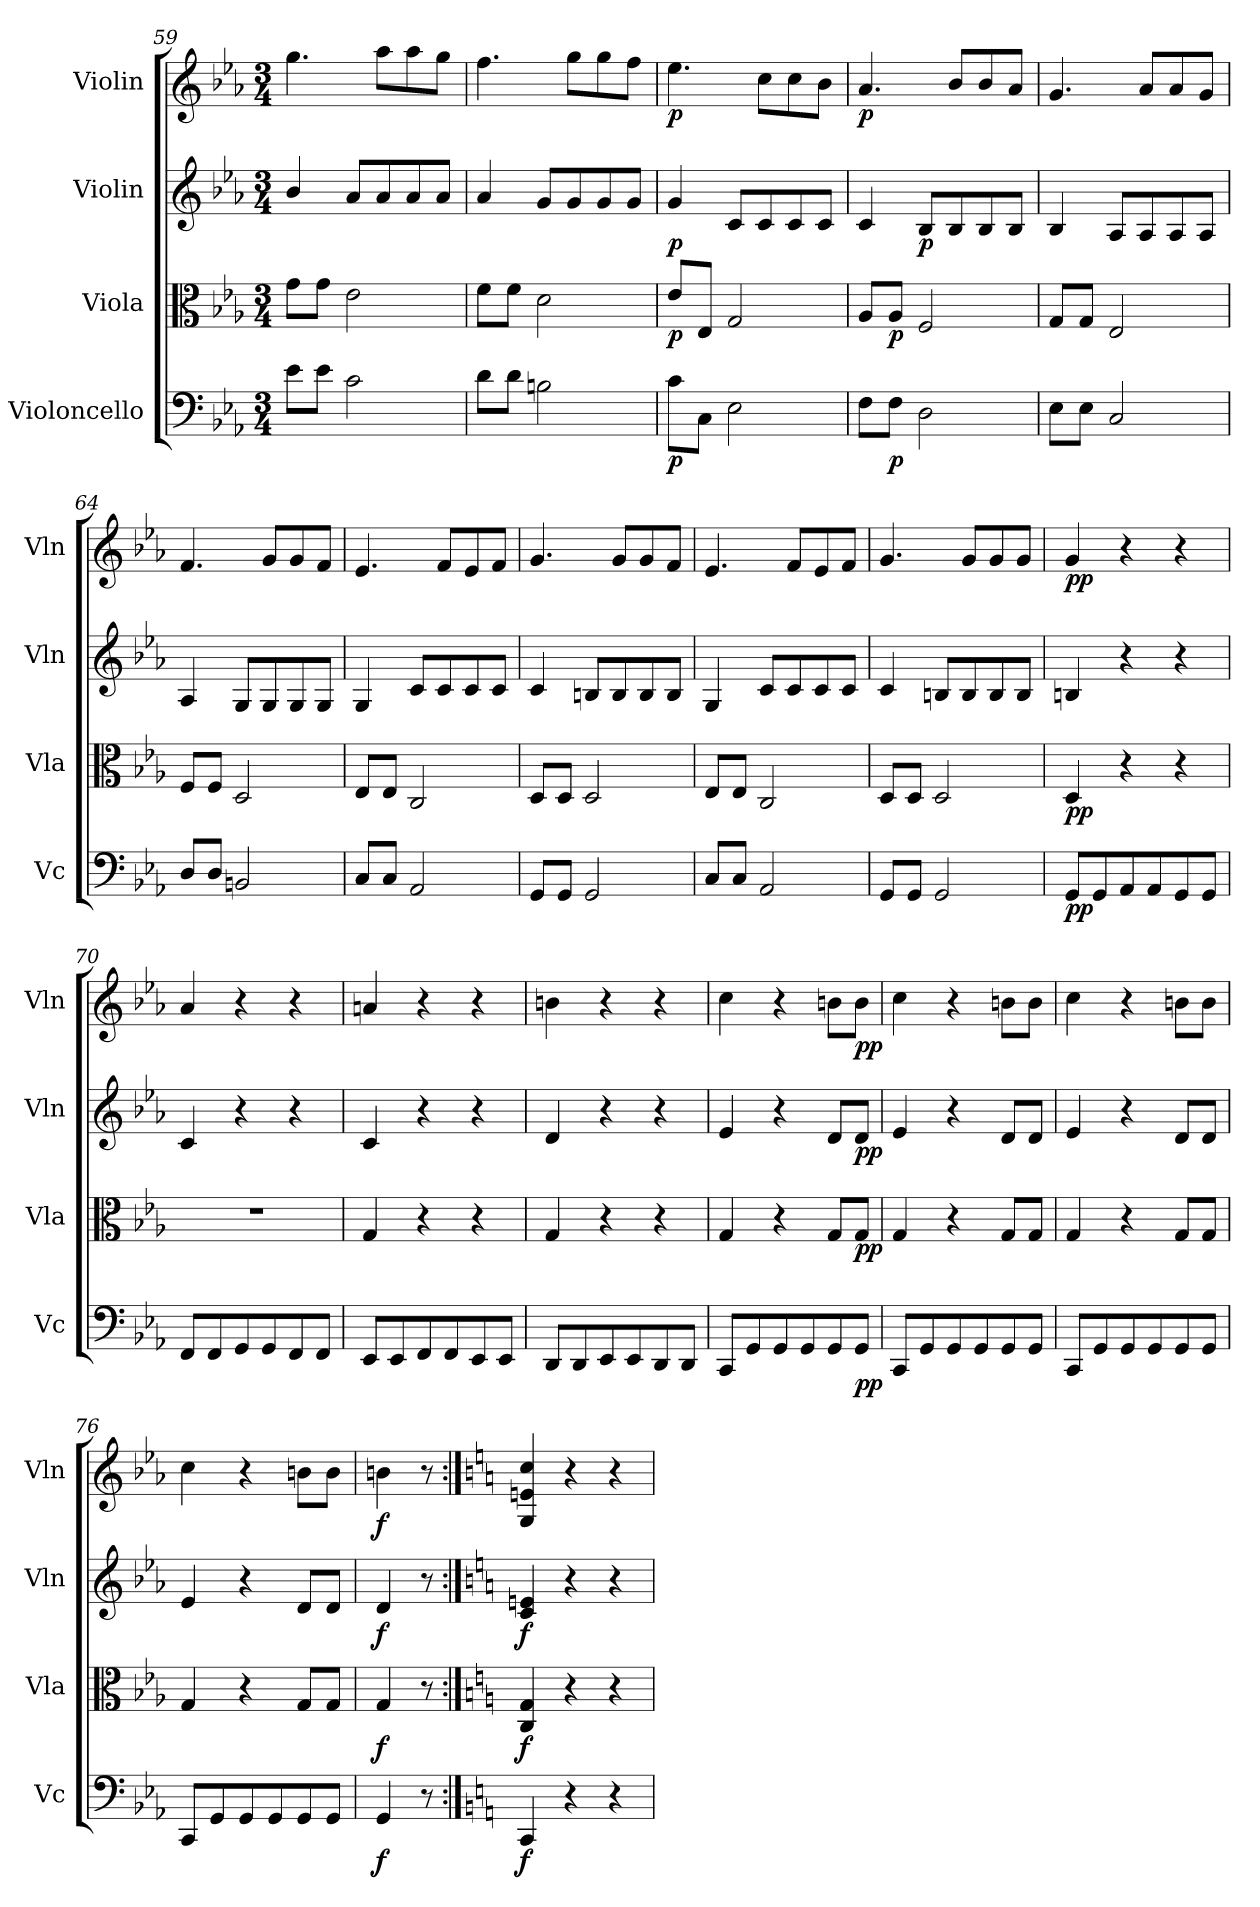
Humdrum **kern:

**kern	**dynam	**kern	**dynam	**kern	**dynam	**kern	**dynam
*part4	*part4	*part3	*part3	*part2	*part2	*part1	*part1
*staff4	*staff4	*staff3	*staff3	*staff2	*staff2	*staff1	*staff1
*I"Violoncello	*	*I"Viola	*	*I"Violin	*	*I"Violin	*
*I'Vc	*	*I'Vla	*	*I'Vln	*	*I'Vln	*
*clefF4	*	*clefC3	*	*clefG2	*	*clefG2	*
*k[b-e-a-]	*	*k[b-e-a-]	*	*k[b-e-a-]	*	*k[b-e-a-]	*
*c:	*	*c:	*	*c:	*	*c:	*
*M3/4	*	*M3/4	*	*M3/4	*	*M3/4	*
=59	=59	=59	=59	=59	=59	=59	=59
8e-\L	.	8g\L	.	4b-/	.	4.gg\	.
8e-\J	.	8g\J	.	.	.	.	.
2c\	.	2e-\	.	8a-/L	.	.	.
.	.	.	.	8a-/	.	8aa-\L	.
.	.	.	.	8a-/	.	8aa-\	.
.	.	.	.	8a-/J	.	8gg\J	.
=60	=60	=60	=60	=60	=60	=60	=60
8d\L	.	8f\L	.	4a-/	.	4.ff\	.
8d\J	.	8f\J	.	.	.	.	.
2Bn\	.	2d\	.	8g/L	.	.	.
.	.	.	.	8g/	.	8gg\L	.
.	.	.	.	8g/	.	8gg\	.
.	.	.	.	8g/J	.	8ff\J	.
=61	=61	=61	=61	=61	=61	=61	=61
8c\L	p	8e-/L	p	4g/	p	4.ee-\	p
8C\J	.	8E-/J	.	.	.	.	.
2E-\	.	2G/	.	8c/L	.	.	.
.	.	.	.	8c/	.	8cc\L	.
.	.	.	.	8c/	.	8cc\	.
.	.	.	.	8c/J	.	8b-\J	.
=62	=62	=62	=62	=62	=62	=62	=62
8F\L	.	8A-/L	.	4c/	.	4.a-/	p
8F\J	p	8A-/J	p	.	.	.	.
2D\	.	2F/	.	8B-/L	p	.	.
.	.	.	.	8B-/	.	8b-/L	.
.	.	.	.	8B-/	.	8b-/	.
.	.	.	.	8B-/J	.	8a-/J	.
=63	=63	=63	=63	=63	=63	=63	=63
8E-\L	.	8G/L	.	4B-/	.	4.g/	.
8E-\J	.	8G/J	.	.	.	.	.
2C/	.	2E-/	.	8A-/L	.	.	.
.	.	.	.	8A-/	.	8a-/L	.
.	.	.	.	8A-/	.	8a-/	.
.	.	.	.	8A-/J	.	8g/J	.
=64	=64	=64	=64	=64	=64	=64	=64
8D/L	.	8F/L	.	4A-/	.	4.f/	.
8D/J	.	8F/J	.	.	.	.	.
2BBn/	.	2D/	.	8G/L	.	.	.
.	.	.	.	8G/	.	8g/L	.
.	.	.	.	8G/	.	8g/	.
.	.	.	.	8G/J	.	8f/J	.
=65	=65	=65	=65	=65	=65	=65	=65
8C/L	.	8E-/L	.	4G/	.	4.e-/	.
8C/J	.	8E-/J	.	.	.	.	.
2AA-/	.	2C/	.	8c/L	.	.	.
.	.	.	.	8c/	.	8f/L	.
.	.	.	.	8c/	.	8e-/	.
.	.	.	.	8c/J	.	8f/J	.
=66	=66	=66	=66	=66	=66	=66	=66
8GG/L	.	8D/L	.	4c/	.	4.g/	.
8GG/J	.	8D/J	.	.	.	.	.
2GG/	.	2D/	.	8Bn/L	.	.	.
.	.	.	.	8B/	.	8g/L	.
.	.	.	.	8B/	.	8g/	.
.	.	.	.	8B/J	.	8f/J	.
=67	=67	=67	=67	=67	=67	=67	=67
8C/L	.	8E-/L	.	4G/	.	4.e-/	.
8C/J	.	8E-/J	.	.	.	.	.
2AA-/	.	2C/	.	8c/L	.	.	.
.	.	.	.	8c/	.	8f/L	.
.	.	.	.	8c/	.	8e-/	.
.	.	.	.	8c/J	.	8f/J	.
=68	=68	=68	=68	=68	=68	=68	=68
8GG/L	.	8D/L	.	4c/	.	4.g/	.
8GG/J	.	8D/J	.	.	.	.	.
2GG/	.	2D/	.	8Bn/L	.	.	.
.	.	.	.	8B/	.	8g/L	.
.	.	.	.	8B/	.	8g/	.
.	.	.	.	8B/J	.	8g/J	.
=69	=69	=69	=69	=69	=69	=69	=69
8GG/L	pp	4D/	pp	4Bn/	.	4g/	pp
8GG/	.	.	.	.	.	.	.
8AA-/	.	4r	.	4r	.	4r	.
8AA-/	.	.	.	.	.	.	.
8GG/	.	4r	.	4r	.	4r	.
8GG/J	.	.	.	.	.	.	.
=70	=70	=70	=70	=70	=70	=70	=70
8FF/L	.	2.r	.	4c/	.	4a-/	.
8FF/	.	.	.	.	.	.	.
8GG/	.	.	.	4r	.	4r	.
8GG/	.	.	.	.	.	.	.
8FF/	.	.	.	4r	.	4r	.
8FF/J	.	.	.	.	.	.	.
=71	=71	=71	=71	=71	=71	=71	=71
8EE-/L	.	4G/	.	4c/	.	4an/	.
8EE-/	.	.	.	.	.	.	.
8FF/	.	4r	.	4r	.	4r	.
8FF/	.	.	.	.	.	.	.
8EE-/	.	4r	.	4r	.	4r	.
8EE-/J	.	.	.	.	.	.	.
=72	=72	=72	=72	=72	=72	=72	=72
8DD/L	.	4G/	.	4d/	.	4bn\	.
8DD/	.	.	.	.	.	.	.
8EE-/	.	4r	.	4r	.	4r	.
8EE-/	.	.	.	.	.	.	.
8DD/	.	4r	.	4r	.	4r	.
8DD/J	.	.	.	.	.	.	.
=73	=73	=73	=73	=73	=73	=73	=73
8CC/L	.	4G/	.	4e-/	.	4cc\	.
8GG/	.	.	.	.	.	.	.
8GG/	.	4r	.	4r	.	4r	.
8GG/	.	.	.	.	.	.	.
8GG/	.	8G/L	.	8d/L	.	8bn\L	.
8GG/J	pp	8G/J	pp	8d/J	pp	8b\J	pp
=74	=74	=74	=74	=74	=74	=74	=74
8CC/L	.	4G/	.	4e-/	.	4cc\	.
8GG/	.	.	.	.	.	.	.
8GG/	.	4r	.	4r	.	4r	.
8GG/	.	.	.	.	.	.	.
8GG/	.	8G/L	.	8d/L	.	8bn\L	.
8GG/J	.	8G/J	.	8d/J	.	8b\J	.
=75	=75	=75	=75	=75	=75	=75	=75
8CC/L	.	4G/	.	4e-/	.	4cc\	.
8GG/	.	.	.	.	.	.	.
8GG/	.	4r	.	4r	.	4r	.
8GG/	.	.	.	.	.	.	.
8GG/	.	8G/L	.	8d/L	.	8bn\L	.
8GG/J	.	8G/J	.	8d/J	.	8b\J	.
=76	=76	=76	=76	=76	=76	=76	=76
8CC/L	.	4G/	.	4e-/	.	4cc\	.
8GG/	.	.	.	.	.	.	.
8GG/	.	4r	.	4r	.	4r	.
8GG/	.	.	.	.	.	.	.
8GG/	.	8G/L	.	8d/L	.	8bn\L	.
8GG/J	.	8G/J	.	8d/J	.	8b\J	.
=77	=77	=77	=77	=77	=77	=77	=77
4GG/	f	4G/	f	4d/	f	4bn\	f
8r	.	8r	.	8r	.	8r	.
=78:|!	=78:|!	=78:|!	=78:|!	=78:|!	=78:|!	=78:|!	=78:|!
*k[]	*	*k[]	*	*k[]	*	*k[]	*
*	*	*	*	*	*	*MM480	*
4CC/	f	4C/ 4G/	f	4c/ 4en/	f	4G/ 4en/ 4cc/	.
4r	.	4r	.	4r	.	4r	.
4r	.	4r	.	4r	.	4r	.
=	=	=	=	=	=	=	=
*-	*-	*-	*-	*-	*-	*-	*-
